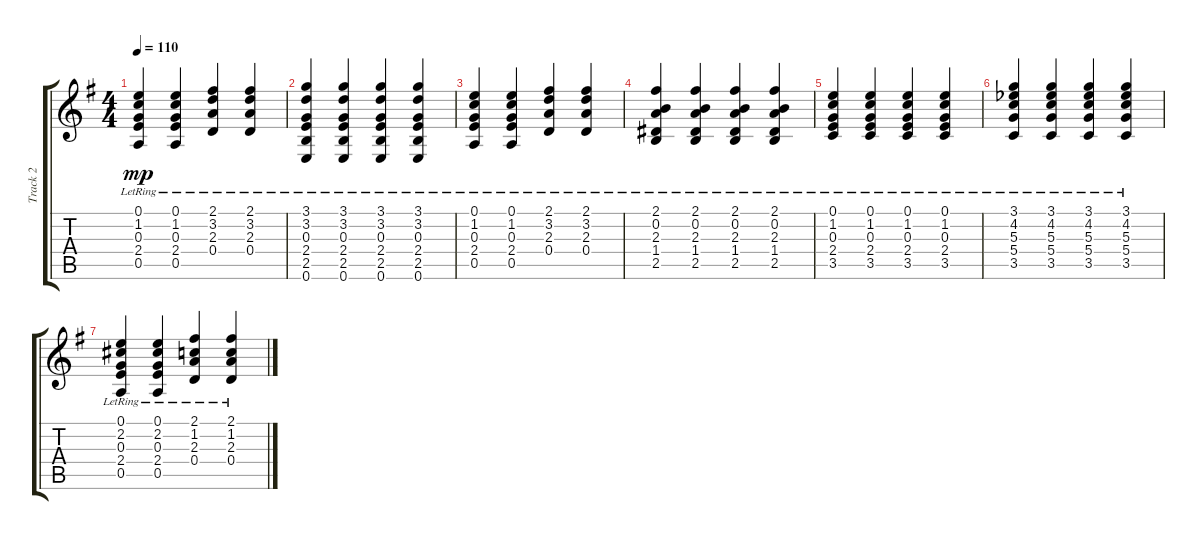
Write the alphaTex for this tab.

\track ("Track 2" "Track 2") {instrument acousticguitarnylon}
\staff {score tabs}
\tuning (E4 B3 G3 D3 A2 E2) {hide}
\ts (4 4)
\tempo 110
\clef g2
\ks g
(0.1{lr} 1.2{lr} 0.3{lr} 2.4{lr} 0.5{lr}).4{dy mp} (0.1{lr} 1.2{lr} 0.3{lr} 2.4{lr} 0.5{lr}).4 (2.1{lr} 3.2{lr} 2.3{lr} 0.4{lr}).4 (2.1{lr} 3.2{lr} 2.3{lr} 0.4{lr}).4 |
(3.1{lr} 3.2{lr} 0.3{lr} 2.4{lr} 2.5{lr} 0.6{lr}).4 (3.1{lr} 3.2{lr} 0.3{lr} 2.4{lr} 2.5{lr} 0.6{lr}).4 (3.1{lr} 3.2{lr} 0.3{lr} 2.4{lr} 2.5{lr} 0.6{lr}).4 (3.1{lr} 3.2{lr} 0.3{lr} 2.4{lr} 2.5{lr} 0.6{lr}).4 |
(0.1{lr} 1.2{lr} 0.3{lr} 2.4{lr} 0.5{lr}).4 (0.1{lr} 1.2{lr} 0.3{lr} 2.4{lr} 0.5{lr}).4 (2.1{lr} 3.2{lr} 2.3{lr} 0.4{lr}).4 (2.1{lr} 3.2{lr} 2.3{lr} 0.4{lr}).4 |
(2.1{lr} 0.2{lr} 2.3{lr} 1.4{lr} 2.5{lr}).4 (2.1{lr} 0.2{lr} 2.3{lr} 1.4{lr} 2.5{lr}).4 (2.1{lr} 0.2{lr} 2.3{lr} 1.4{lr} 2.5{lr}).4 (2.1{lr} 0.2{lr} 2.3{lr} 1.4{lr} 2.5{lr}).4 |
(0.1{lr} 1.2{lr} 0.3{lr} 2.4{lr} 3.5{lr}).4 (0.1{lr} 1.2{lr} 0.3{lr} 2.4{lr} 3.5{lr}).4 (0.1{lr} 1.2{lr} 0.3{lr} 2.4{lr} 3.5{lr}).4 (0.1{lr} 1.2{lr} 0.3{lr} 2.4{lr} 3.5{lr}).4 |
(3.1{lr} 4.2{lr acc b} 5.3{lr} 5.4{lr} 3.5{lr}).4 (3.1{lr} 4.2{lr acc b} 5.3{lr} 5.4{lr} 3.5{lr}).4 (3.1{lr} 4.2{lr acc b} 5.3{lr} 5.4{lr} 3.5{lr}).4 (3.1{lr} 4.2{lr acc b} 5.3{lr} 5.4{lr} 3.5{lr}).4 |
(0.1{lr} 2.2{lr} 0.3{lr} 2.4{lr} 0.5{lr}).4 (0.1{lr} 2.2{lr} 0.3{lr} 2.4{lr} 0.5{lr}).4 (2.1{lr} 1.2{lr} 2.3{lr} 0.4{lr}).4 (2.1{lr} 1.2{lr} 2.3{lr} 0.4{lr}).4
